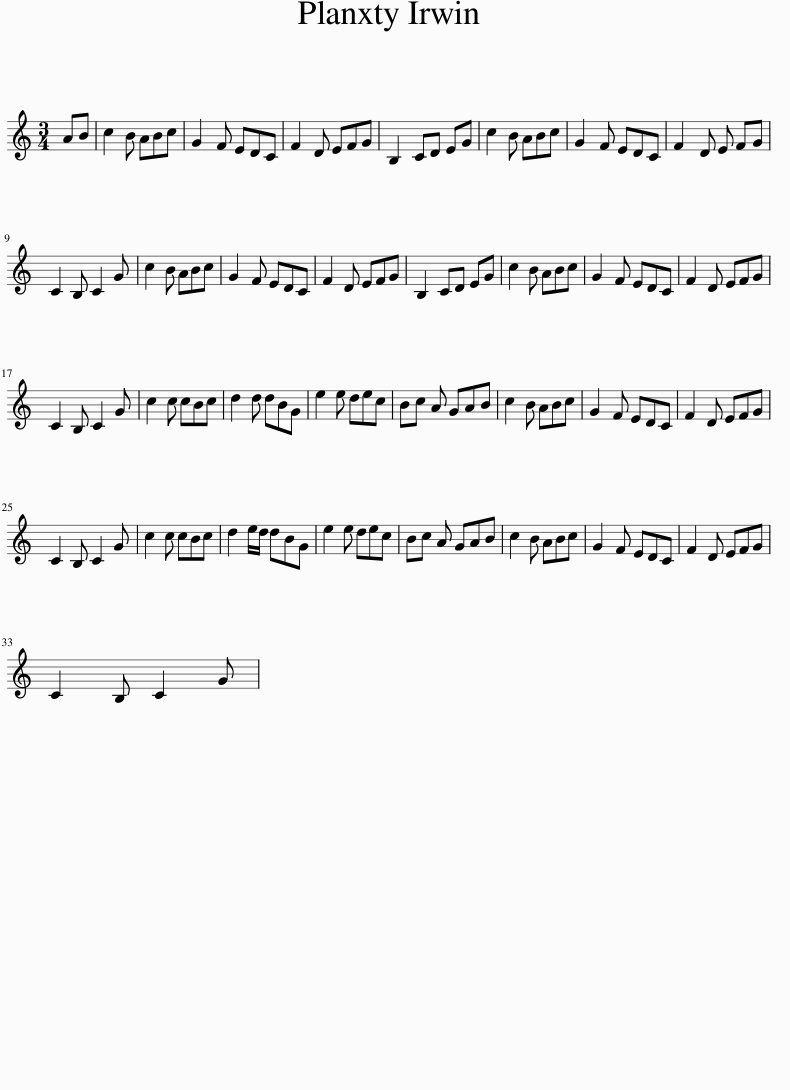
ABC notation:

X:1
L:1/8
M:3/4
I:linebreak $
K:C
V:1 treble
V:1
 AB | c2 B ABc | G2 F EDC | F2 D EFG | B,2 CD EG | %5
 c2 B ABc | G2 F EDC | F2 D E FG |$ C2 B, C2 G | c2 B ABc | %10
 G2 F EDC | F2 D EFG | B,2 CD EG | c2 B ABc | G2 F EDC | %15
 F2 D EFG |$ C2 B, C2 G | c2 c cBc | d2 d dBG | e2 e dec | %20
 Bc A GAB | c2 B ABc | G2 F EDC | F2 D EFG |$ C2 B, C2 G | %25
 c2 c cBc | d2 e/d/ dBG | e2 e dec | Bc A GAB | c2 B ABc | %30
 G2 F EDC | F2 D EFG |$ C2 B, C2 G | %33
